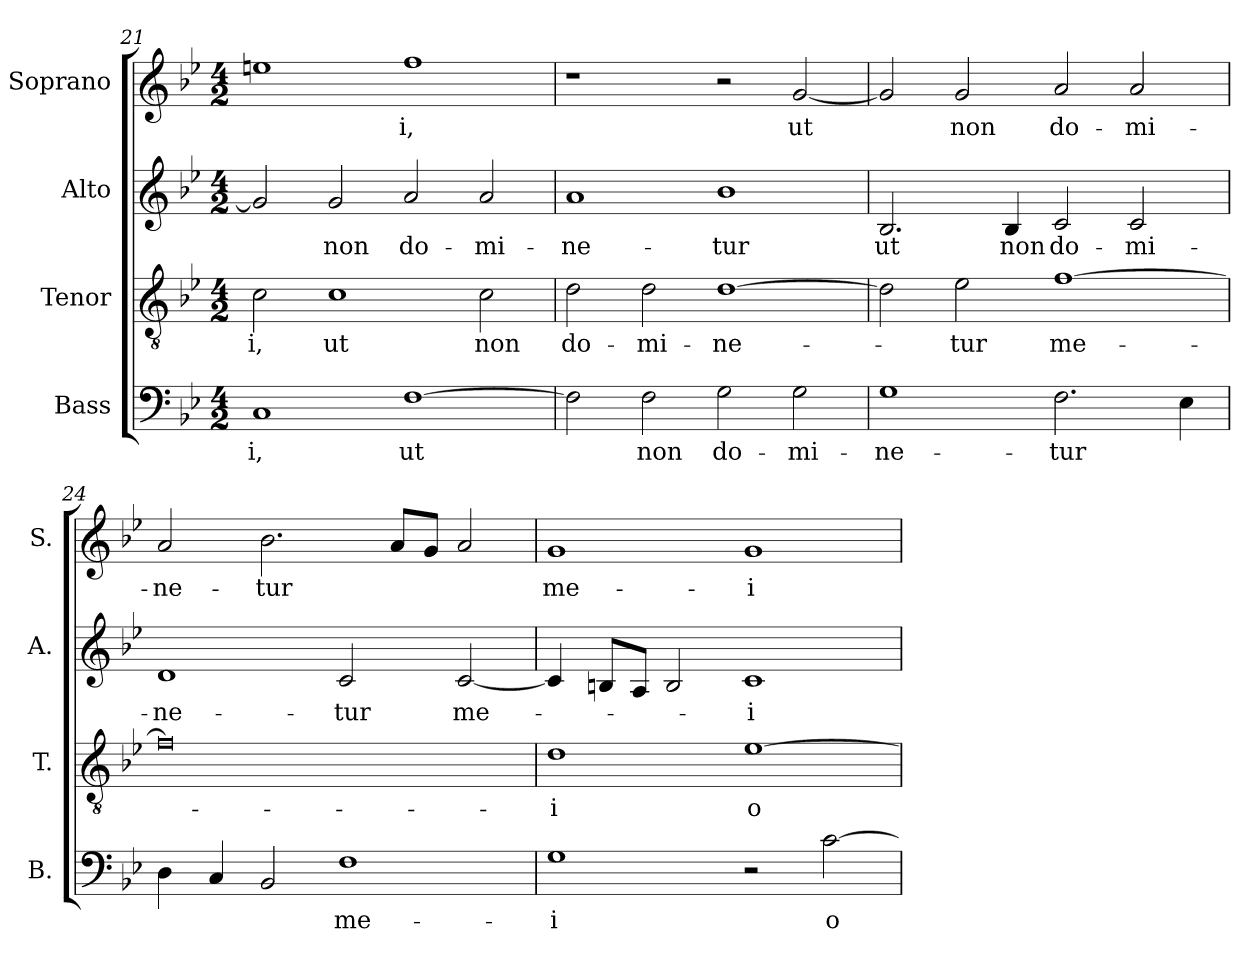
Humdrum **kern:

**kern	**text	**kern	**text	**kern	**text	**kern	**text
*part4	*part4	*part3	*part3	*part2	*part2	*part1	*part1
*staff4	*staff4	*staff3	*staff3	*staff2	*staff2	*staff1	*staff1
*I"Bass	*	*I"Tenor	*	*I"Alto	*	*I"Soprano	*
*I'B.	*	*I'T.	*	*I'A.	*	*I'S.	*
*clefF4	*	*clefGv2	*	*clefG2	*	*clefG2	*
*	*	*ITrd7c12	*	*	*	*	*
*k[b-e-]	*	*k[b-e-]	*	*k[b-e-]	*	*k[b-e-]	*
*B-:	*	*B-:	*	*B-:	*	*B-:	*
*M4/2	*	*M4/2	*	*M4/2	*	*M4/2	*
=21	=21	=21	=21	=21	=21	=21	=21
!	!LO:LY:b:color=#000000	!	!	!	!	!	!
!	!	!	!LO:LY:b:color=#000000	!	!	!	!
1Ci	-i,	2Ci\	-i,	2gi/]	.	1eeni	.
!	!	!	!LO:LY:b:color=#000000	!	!	!	!
!	!	!	!	!	!LO:LY:b:color=#000000	!	!
.	.	1Ci	ut	2gi/	non	.	.
!	!LO:LY:b:color=#000000	!	!	!	!	!	!
!	!	!	!	!	!LO:LY:b:color=#000000	!	!
!	!	!	!	!	!	!	!LO:LY:b:color=#000000
[1Fi	ut	.	.	2ai/	do-	1ffi	-i,
!	!	!	!LO:LY:b:color=#000000	!	!	!	!
!	!	!	!	!	!LO:LY:b:color=#000000	!	!
.	.	2Ci\	non	2ai/	-mi-	.	.
=22	=22	=22	=22	=22	=22	=22	=22
!	!	!	!LO:LY:b:color=#000000	!	!	!	!
!	!	!	!	!	!LO:LY:b:color=#000000	!	!
2Fi\]	.	2Di\	do-	1ai	-ne-	1r	.
!	!LO:LY:b:color=#000000	!	!	!	!	!	!
!	!	!	!LO:LY:b:color=#000000	!	!	!	!
2Fi\	non	2Di\	-mi-	.	.	.	.
!	!LO:LY:b:color=#000000	!	!	!	!	!	!
!	!	!	!LO:LY:b:color=#000000	!	!	!	!
!	!	!	!	!	!LO:LY:b:color=#000000	!	!
2Gi\	do-	[1Di	-ne-	1b-i	-tur	2r	.
!	!LO:LY:b:color=#000000	!	!	!	!	!	!
!	!	!	!	!	!	!	!LO:LY:b:color=#000000
2Gi\	-mi-	.	.	.	.	[2gi/	ut
=23	=23	=23	=23	=23	=23	=23	=23
!	!LO:LY:b:color=#000000	!	!	!	!	!	!
!	!	!	!	!	!LO:LY:b:color=#000000	!	!
1Gi	-ne-	2Di\]	.	2.B-i/	ut	2gi/]	.
!	!	!	!LO:LY:b:color=#000000	!	!	!	!
!	!	!	!	!	!	!	!LO:LY:b:color=#000000
.	.	2E-i\	-tur	.	.	2gi/	non
!	!	!	!	!	!LO:LY:b:color=#000000	!	!
.	.	.	.	4B-i/	non	.	.
!	!LO:LY:b:color=#000000	!	!	!	!	!	!
!	!	!	!LO:LY:b:color=#000000	!	!	!	!
!	!	!	!	!	!LO:LY:b:color=#000000	!	!
!	!	!	!	!	!	!	!LO:LY:b:color=#000000
2.Fi\	-tur	[1Fi	me-	2ci/	do-	2ai/	do-
!	!	!	!	!	!LO:LY:b:color=#000000	!	!
!	!	!	!	!	!	!	!LO:LY:b:color=#000000
.	.	.	.	2ci/	-mi-	2ai/	-mi-
4E-i\	.	.	.	.	.	.	.
=24	=24	=24	=24	=24	=24	=24	=24
!	!	!	!	!	!LO:LY:b:color=#000000	!	!
!	!	!	!	!	!	!	!LO:LY:b:color=#000000
4Di\	.	0Fi]	.	1di	-ne-	2ai/	-ne-
4Ci/	.	.	.	.	.	.	.
!	!	!	!	!	!	!	!LO:LY:b:color=#000000
2BB-i/	.	.	.	.	.	2.b-i\	-tur
!	!LO:LY:b:color=#000000	!	!	!	!	!	!
!	!	!	!	!	!LO:LY:b:color=#000000	!	!
1Fi	me-	.	.	2ci/	-tur	.	.
.	.	.	.	.	.	8ai/L	.
.	.	.	.	.	.	8gi/J	.
!	!	!	!	!	!LO:LY:b:color=#000000	!	!
.	.	.	.	[2ci/	me-	2ai/	.
=25	=25	=25	=25	=25	=25	=25	=25
!	!LO:LY:b:color=#000000	!	!	!	!	!	!
!	!	!	!LO:LY:b:color=#000000	!	!	!	!
!	!	!	!	!	!	!	!LO:LY:b:color=#000000
1Gi	-i	1Di	-i	4ci/]	.	1gi	me-
.	.	.	.	8Bni/L	.	.	.
.	.	.	.	8Ai/J	.	.	.
.	.	.	.	2Bi/	.	.	.
!	!	!	!LO:LY:b:color=#000000	!	!	!	!
!	!	!	!	!	!LO:LY:b:color=#000000	!	!
!	!	!	!	!	!	!	!LO:LY:b:color=#000000
2r	.	[1E-i	o-	1ci	-i	1gi	-i
!	!LO:LY:b:color=#000000	!	!	!	!	!	!
[2ci\	o-	.	.	.	.	.	.
=	=	=	=	=	=	=	=
*-	*-	*-	*-	*-	*-	*-	*-
